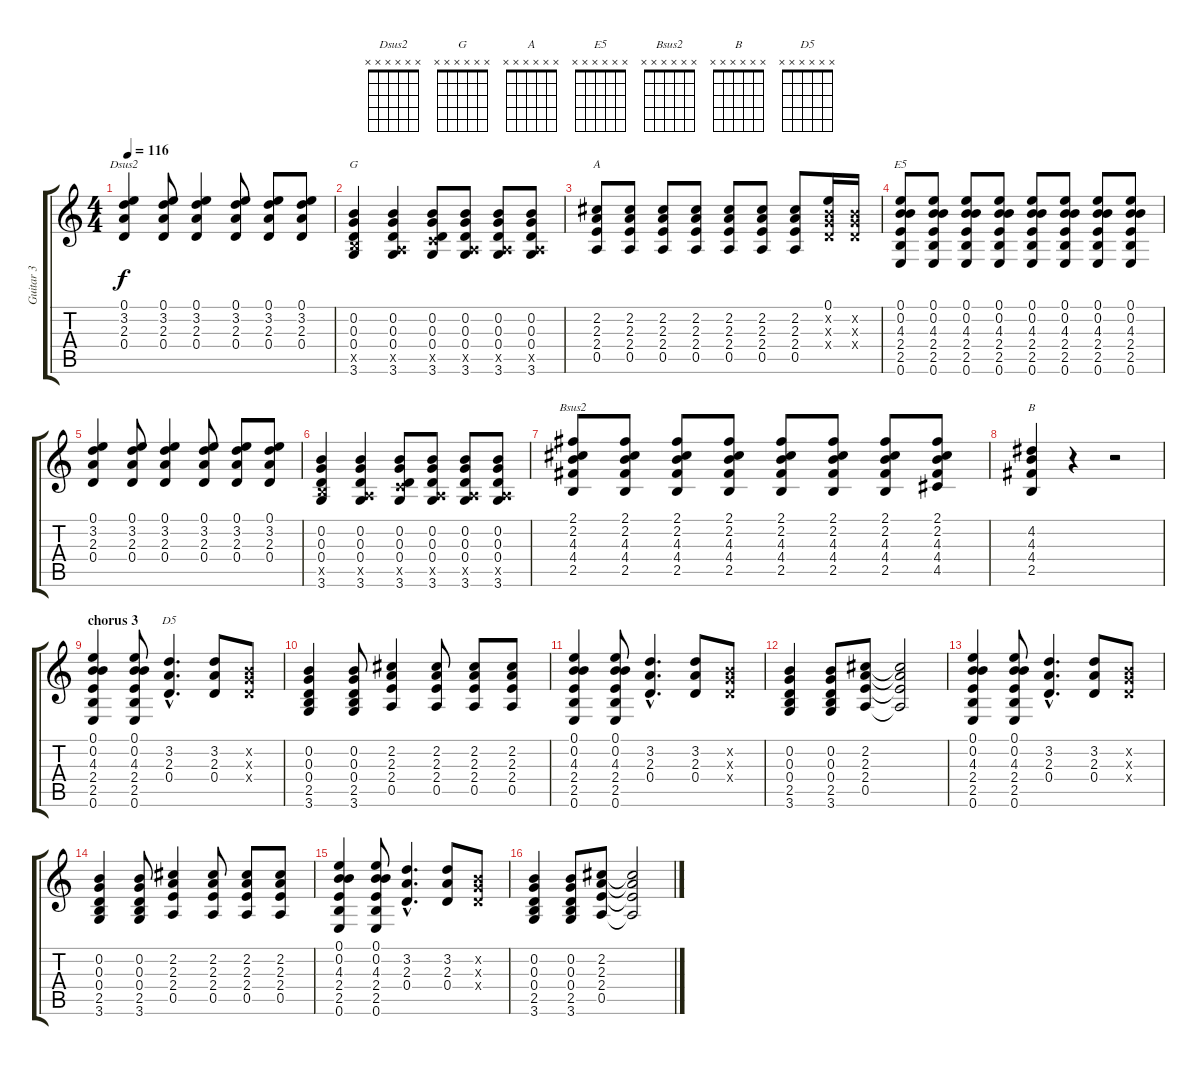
\track ("Guitar 3" "Guitar 3") {instrument electricguitarclean}
\staff {score tabs}
\tuning (E4 B3 G3 D3 A2 E2) {hide}
\chord ("Dsus2" x x x x x x) {firstfret 0}
\chord ("G" x x x x x x) {firstfret 0}
\chord ("A" x x x x x x) {firstfret 0}
\chord ("E5" x x x x x x) {firstfret 0}
\chord ("Bsus2" x x x x x x) {firstfret 0}
\chord ("B" x x x x x x) {firstfret 0}
\chord ("D5" x x x x x x) {firstfret 0}
\ts (4 4)
\tempo 116
\clef g2
\ks c
(0.1 3.2 2.3 0.4).4{ch "Dsus2" dy f} (0.1 3.2 2.3 0.4).8 (0.1 3.2 2.3 0.4).4 (0.1 3.2 2.3 0.4).8 (0.1 3.2 2.3 0.4).8 (0.1 3.2 2.3 0.4).8 |
(0.2 0.3 0.4 2.5{x} 3.6).4{ch "G"} (0.2 0.3 0.4 0.5{x} 3.6).4 (0.2 0.3 0.4 3.5{x} 3.6).8 (0.2 0.3 0.4 0.5{x} 3.6).8 (0.2 0.3 0.4 0.5{x} 3.6).8 (0.2 0.3 0.4 0.5{x} 3.6).8 |
(2.2 2.3 2.4 0.5).8{ch "A"} (2.2 2.3 2.4 0.5).8 (2.2 2.3 2.4 0.5).8 (2.2 2.3 2.4 0.5).8 (2.2 2.3 2.4 0.5).8 (2.2 2.3 2.4 0.5).8 (2.2 2.3 2.4 0.5).8 (0.1 0.2{x} 0.3{x} 0.4{x}).16 (0.2{x} 0.3{x} 0.4{x}).16 |
(0.1 0.2 4.3 2.4 2.5 0.6).8{ch "E5"} (0.1 0.2 4.3 2.4 2.5 0.6).8 (0.1 0.2 4.3 2.4 2.5 0.6).8 (0.1 0.2 4.3 2.4 2.5 0.6).8 (0.1 0.2 4.3 2.4 2.5 0.6).8 (0.1 0.2 4.3 2.4 2.5 0.6).8 (0.1 0.2 4.3 2.4 2.5 0.6).8 (0.1 0.2 4.3 2.4 2.5 0.6).8 |
(0.1 3.2 2.3 0.4).4 (0.1 3.2 2.3 0.4).8 (0.1 3.2 2.3 0.4).4 (0.1 3.2 2.3 0.4).8 (0.1 3.2 2.3 0.4).8 (0.1 3.2 2.3 0.4).8 |
(0.2 0.3 0.4 2.5{x} 3.6).4 (0.2 0.3 0.4 0.5{x} 3.6).4 (0.2 0.3 0.4 3.5{x} 3.6).8 (0.2 0.3 0.4 0.5{x} 3.6).8 (0.2 0.3 0.4 0.5{x} 3.6).8 (0.2 0.3 0.4 0.5{x} 3.6).8 |
(2.1 2.2 4.3 4.4 2.5).8{ch "Bsus2"} (2.1 2.2 4.3 4.4 2.5).8 (2.1 2.2 4.3 4.4 2.5).8 (2.1 2.2 4.3 4.4 2.5).8 (2.1 2.2 4.3 4.4 2.5).8 (2.1 2.2 4.3 4.4 2.5).8 (2.1 2.2 4.3 4.4 2.5).8 (2.1 2.2 4.3 4.4 4.5).8 |
(4.2 4.3 4.4 2.5).4{ch "B"} r.4 r.2 |
\section ("" "chorus 3")
(0.1 0.2 4.3 2.4 2.5 0.6).4 (0.1 0.2 4.3 2.4 2.5 0.6).8 (3.2{hac} 2.3{hac} 0.4{hac}).4{d ch "D5"} (3.2 2.3 0.4).8 (0.2{x} 0.3{x} 0.4{x}).8 |
(0.2 0.3 0.4 2.5 3.6).4 (0.2 0.3 0.4 2.5 3.6).8 (2.2 2.3 2.4 0.5).4 (2.2 2.3 2.4 0.5).8 (2.2 2.3 2.4 0.5).8 (2.2 2.3 2.4 0.5).8 |
(0.1 0.2 4.3 2.4 2.5 0.6).4 (0.1 0.2 4.3 2.4 2.5 0.6).8 (3.2{hac} 2.3{hac} 0.4{hac}).4{d} (3.2 2.3 0.4).8 (0.2{x} 0.3{x} 0.4{x}).8 |
(0.2 0.3 0.4 2.5 3.6).4 (0.2 0.3 0.4 2.5 3.6).8 (2.2 2.3 2.4 0.5).8 (2.2{t} 2.3{t} 2.4{t} 0.5{t}).2 |
(0.1 0.2 4.3 2.4 2.5 0.6).4 (0.1 0.2 4.3 2.4 2.5 0.6).8 (3.2{hac} 2.3{hac} 0.4{hac}).4{d} (3.2 2.3 0.4).8 (0.2{x} 0.3{x} 0.4{x}).8 |
(0.2 0.3 0.4 2.5 3.6).4 (0.2 0.3 0.4 2.5 3.6).8 (2.2 2.3 2.4 0.5).4 (2.2 2.3 2.4 0.5).8 (2.2 2.3 2.4 0.5).8 (2.2 2.3 2.4 0.5).8 |
(0.1 0.2 4.3 2.4 2.5 0.6).4 (0.1 0.2 4.3 2.4 2.5 0.6).8 (3.2{hac} 2.3{hac} 0.4{hac}).4{d} (3.2 2.3 0.4).8 (0.2{x} 0.3{x} 0.4{x}).8 |
(0.2 0.3 0.4 2.5 3.6).4 (0.2 0.3 0.4 2.5 3.6).8 (2.2 2.3 2.4 0.5).8 (2.2{t} 2.3{t} 2.4{t} 0.5{t}).2
